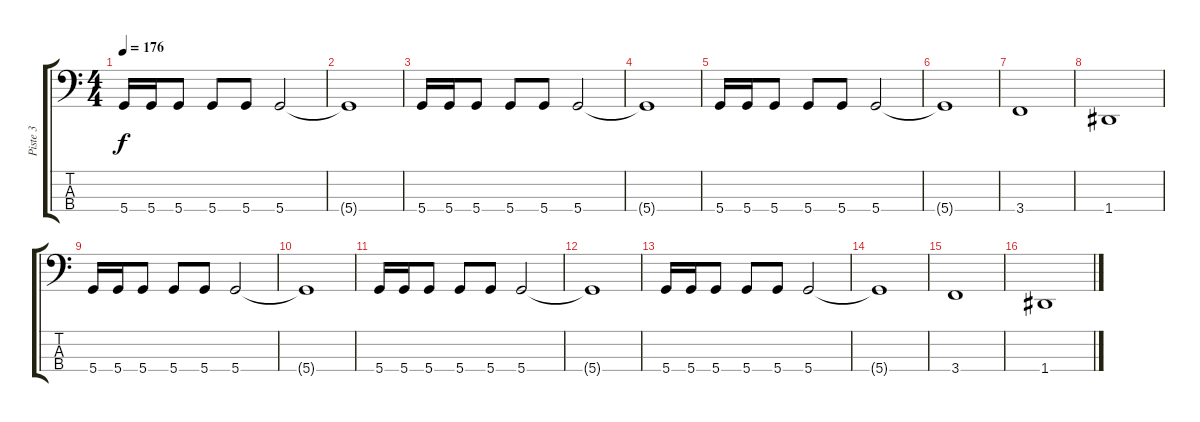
\track ("Piste 3" "Piste 3") {instrument electricbassfinger}
\staff {score tabs}
\tuning (G2 D2 A1 D1) {hide}
\ts (4 4)
\tempo 176
\clef f4
\ks c
5.4.16{dy f} 5.4.16 5.4.8 5.4.8 5.4.8 5.4.2 |
5.4{t}.1 |
5.4.16 5.4.16 5.4.8 5.4.8 5.4.8 5.4.2 |
5.4{t}.1 |
5.4.16 5.4.16 5.4.8 5.4.8 5.4.8 5.4.2 |
5.4{t}.1 |
3.4.1 |
1.4.1 |
5.4.16 5.4.16 5.4.8 5.4.8 5.4.8 5.4.2 |
5.4{t}.1 |
5.4.16 5.4.16 5.4.8 5.4.8 5.4.8 5.4.2 |
5.4{t}.1 |
5.4.16 5.4.16 5.4.8 5.4.8 5.4.8 5.4.2 |
5.4{t}.1 |
3.4.1 |
1.4.1
